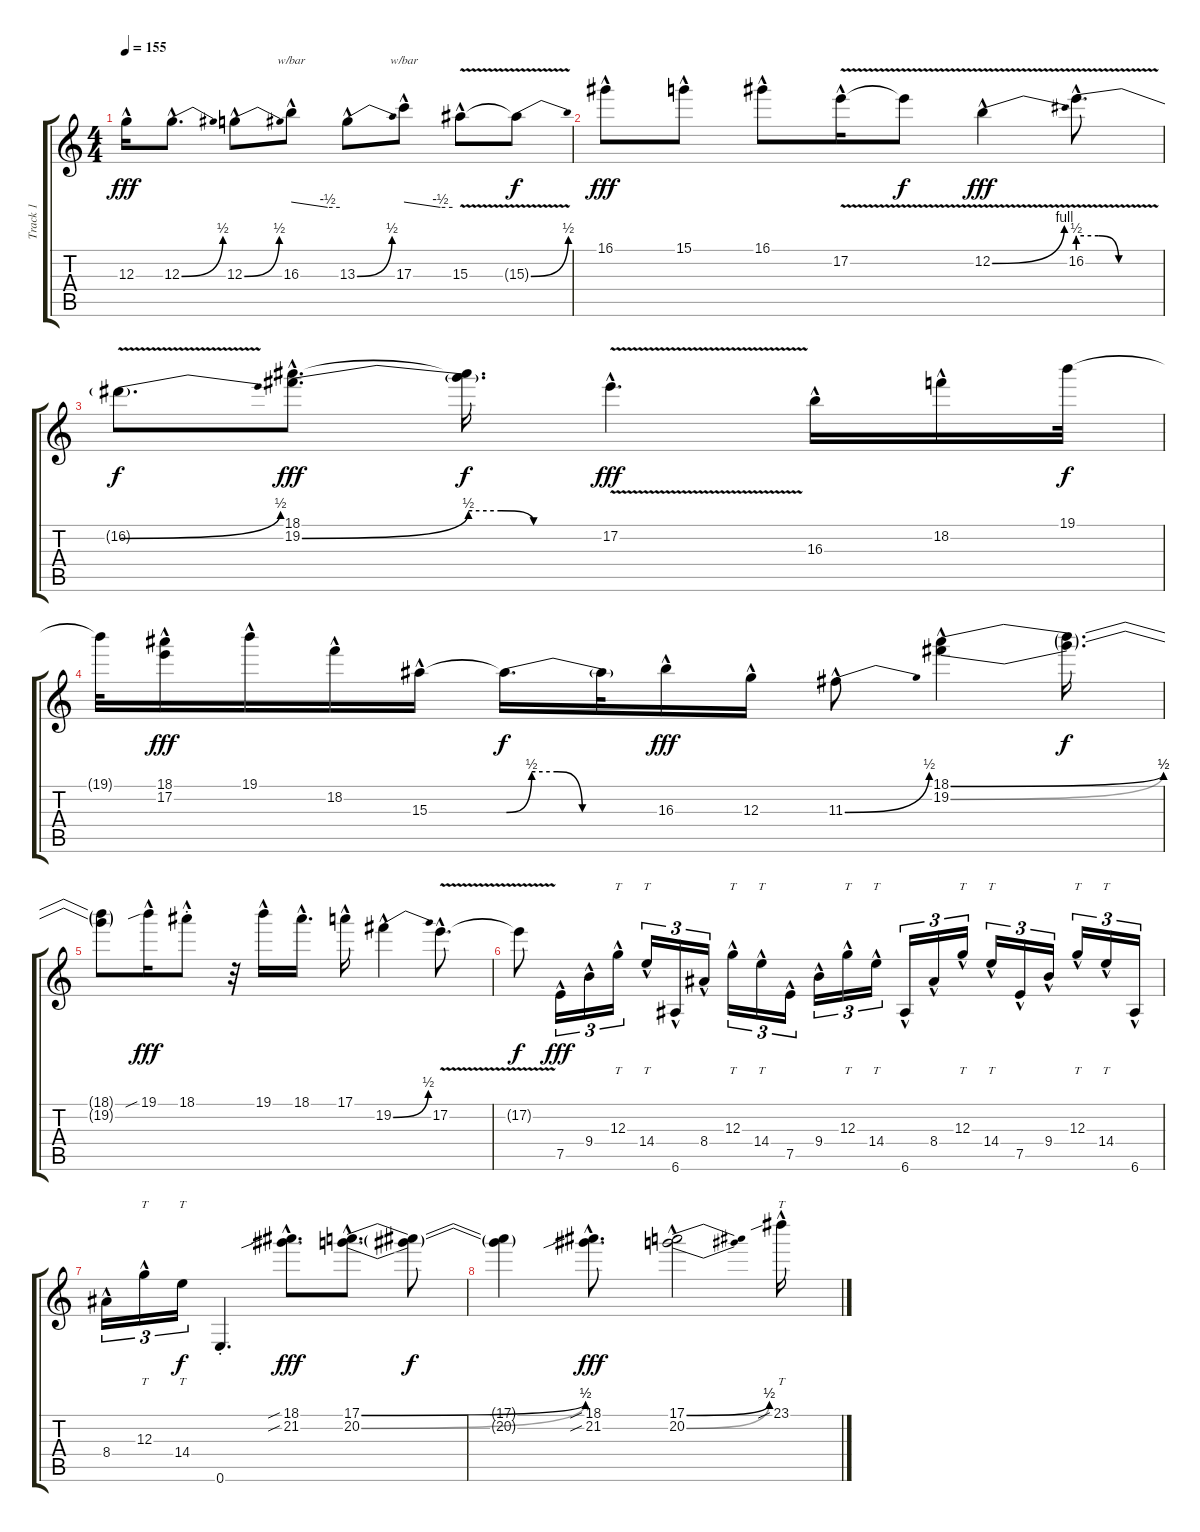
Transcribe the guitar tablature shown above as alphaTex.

\track ("Track 1" "Track 1") {instrument overdrivenguitar}
\staff {score tabs}
\tuning (E4 B3 G3 D3 A2 E2) {hide}
\ts (4 4)
\tempo 155
\clef g2
\ks c
12.3{hac}.16{dy fff} 12.3{be (bend 0 0 60 2) hac}.8{d} 12.3{be (bend 0 0 60 2) hac}.8 16.3{hac}.8{tbe (custom default 0 0 45 -2 60 -2)} 13.3{be (bend 0 0 60 2) hac}.8 17.3{hac}.8{tbe (custom default 0 0 45 -2 60 -2)} 15.3{v hac}.8 15.3{be (bend 0 0 60 2) t}.8{dy f} |
16.1{hac}.8{dy fff} 15.1{hac}.8 16.1{hac}.8 17.2{v hac}.16 17.2{t}.8{dy f} 12.2{be (bend 0 0 60 4) v hac}.4{dy fff} 16.2{be (custom 0 2 15 2 30 0 60 0) v hac}.8{d} |
16.2{be (bend 0 0 60 2) t}.8{d dy f} (18.1{hac} 19.2{be (bend 0 0 60 2) hac}).8{d dy fff} (18.1{t} 19.2{be (custom 0 2 15 2 30 0 60 0) t}).16{d dy f} 17.2{v hac}.4{d dy fff} 16.3{hac}.16 18.2{hac}.16 19.1.32{dy f} |
19.1{t}.32 (18.1{hac} 17.2{hac}).16{dy fff} 19.1{hac}.16 18.2{hac}.16 15.3{hac}.16 15.3{be (custom 0 0 10 2 20 2 30 0 60 0) t}.16{d dy f} 15.3{t}.32 16.3{hac}.16{dy fff} 12.3{hac}.16 11.3{be (bend 0 0 60 2) hac}.8 (18.1{be (bend 0 0 60 2) hac} 19.2{be (bend 0 0 60 2) hac}).4 (18.1{t} 19.2{t}).16{d dy f} |
(18.1{t} 19.2{t}).8 19.1{sib hac}.16{dy fff} 18.1{hac st}.8 r.32 19.1{hac}.16 18.1{hac}.16{d} 17.1{hac}.16 19.2{be (bend 0 0 60 2) hac}.4 17.2{v hac}.8{d} |
17.2{t}.8{dy f} 7.5{hac}.16{tu (3 2) dy fff} 9.4{hac}.16{tu (3 2)} 12.3{hac}.16{tt tu (3 2)} 14.4{hac}.16{tt tu (3 2)} 6.6{hac}.16{tu (3 2)} 8.4{hac}.16{tu (3 2) beam splitsecondary} 12.3{hac}.16{tt tu (3 2)} 14.4{hac}.16{tt tu (3 2)} 7.5{hac}.16{tu (3 2)} 9.4{hac}.16{tu (3 2)} 12.3{hac}.16{tt tu (3 2)} 14.4{hac}.16{tt tu (3 2) beam splitsecondary} 6.6{hac}.16{tu (3 2)} 8.4{hac}.16{tu (3 2)} 12.3{hac}.16{tt tu (3 2)} 14.4{hac}.16{tt tu (3 2)} 7.5{hac}.16{tu (3 2)} 9.4{hac}.16{tu (3 2) beam splitsecondary} 12.3{hac}.16{tt tu (3 2)} 14.4{hac}.16{tt tu (3 2)} 6.6{hac}.16{tu (3 2)} |
8.4{hac}.16{tu (3 2)} 12.3{hac}.16{tt tu (3 2)} 14.4.16{tt tu (3 2) dy f} 0.6{st}.4{d} (18.1{sib hac} 21.2{sib hac}).8{d dy fff} (17.1{be (bend 0 0 60 2) hac} 20.2{be (bend 0 0 60 2) hac}).8{d} (17.1{t} 20.2{t}).8{dy f} |
(17.1{t} 20.2{t}).4 (18.1{sib hac} 21.2{sib hac}).8{d dy fff} (17.1{be (bend 0 0 60 2) hac} 20.2{be (bend 0 0 60 2) hac}).2 23.1{sib hac}.16{tt}
